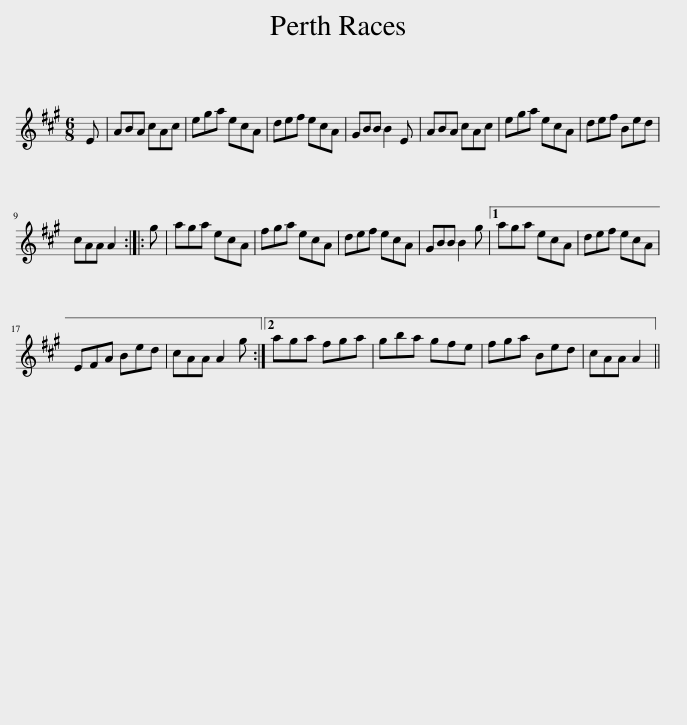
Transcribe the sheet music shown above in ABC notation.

X:1
L:1/8
M:6/8
I:linebreak $
K:A
V:1 treble
V:1
 E | ABA cAc | ega ecA | def ecA | GBB B2 E | %5
 ABA cAc | ega ecA | def Bed |$ cAA A2 :: g | %10
 aga ecA | fga ecA | def ecA | GBB B2 g |1 aga ecA | %15
 def ecA |$ EFA Bed | cAA A2 g :|2 aga fga | gba gfe | %20
 fga Bed | cAA A2 || %22
